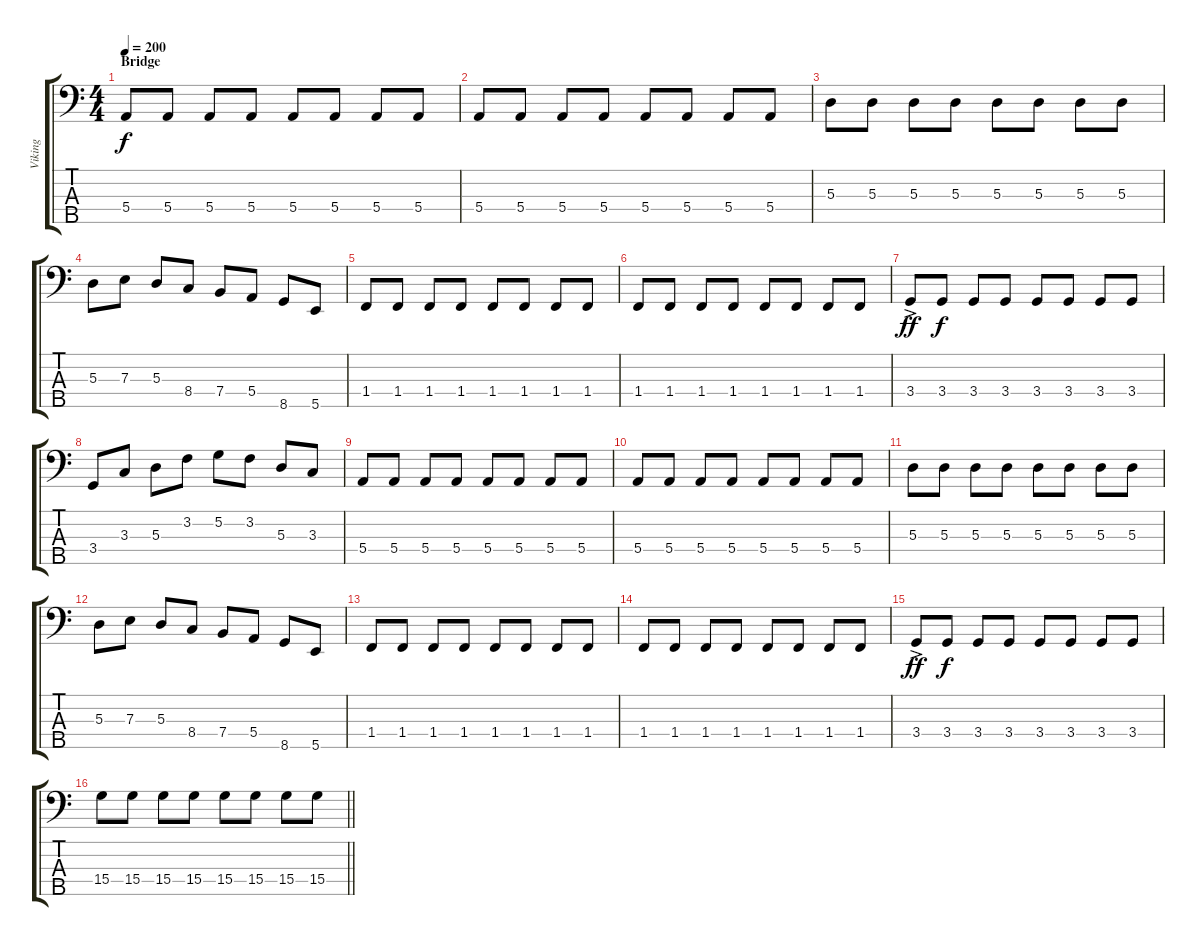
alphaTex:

\track ("Viking" "Viking") {instrument electricbassfinger}
\staff {score tabs}
\tuning (G2 D2 A1 E1 B0) {hide}
\ts (4 4)
\section ("" "Bridge")
\tempo 200
\clef f4
\ks c
5.4.8{dy f} 5.4.8 5.4.8 5.4.8 5.4.8 5.4.8 5.4.8 5.4.8 |
5.4.8 5.4.8 5.4.8 5.4.8 5.4.8 5.4.8 5.4.8 5.4.8 |
5.3.8 5.3.8 5.3.8 5.3.8 5.3.8 5.3.8 5.3.8 5.3.8 |
5.3.8 7.3.8 5.3.8 8.4.8 7.4.8 5.4.8 8.5.8 5.5.8 |
1.4.8 1.4.8 1.4.8 1.4.8 1.4.8 1.4.8 1.4.8 1.4.8 |
1.4.8 1.4.8 1.4.8 1.4.8 1.4.8 1.4.8 1.4.8 1.4.8 |
3.4{ac}.8{dy ff} 3.4.8{dy f} 3.4.8 3.4.8 3.4.8 3.4.8 3.4.8 3.4.8 |
3.4.8 3.3.8 5.3.8 3.2.8 5.2.8 3.2.8 5.3.8 3.3.8 |
5.4.8 5.4.8 5.4.8 5.4.8 5.4.8 5.4.8 5.4.8 5.4.8 |
5.4.8 5.4.8 5.4.8 5.4.8 5.4.8 5.4.8 5.4.8 5.4.8 |
5.3.8 5.3.8 5.3.8 5.3.8 5.3.8 5.3.8 5.3.8 5.3.8 |
5.3.8 7.3.8 5.3.8 8.4.8 7.4.8 5.4.8 8.5.8 5.5.8 |
1.4.8 1.4.8 1.4.8 1.4.8 1.4.8 1.4.8 1.4.8 1.4.8 |
1.4.8 1.4.8 1.4.8 1.4.8 1.4.8 1.4.8 1.4.8 1.4.8 |
3.4{ac}.8{dy ff} 3.4.8{dy f} 3.4.8 3.4.8 3.4.8 3.4.8 3.4.8 3.4.8 |
\barLineRight lightlight
15.4.8 15.4.8 15.4.8 15.4.8 15.4.8 15.4.8 15.4.8 15.4.8
